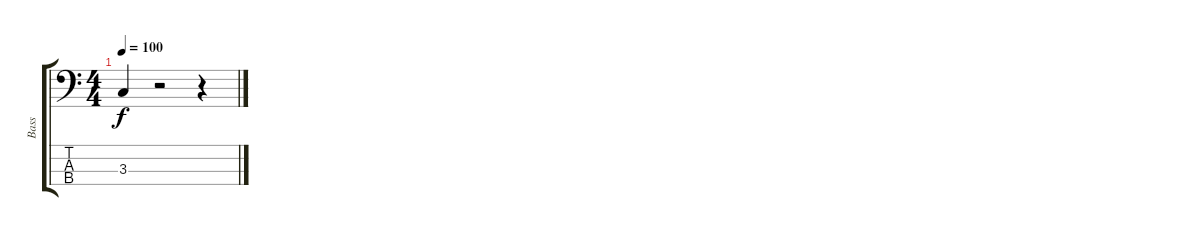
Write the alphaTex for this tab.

\track ("Bass" "Bass") {instrument acousticbass}
\staff {score tabs}
\tuning (G2 D2 A1 E1) {hide}
\ts (4 4)
\tempo 100
\clef f4
\ks c
3.3{t}.4{dy f} r.2 r.4
